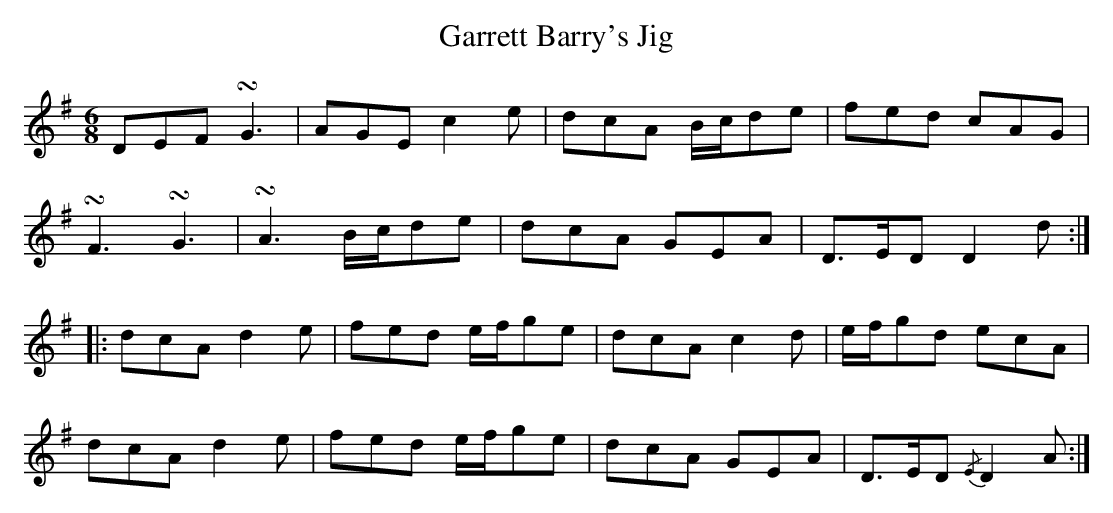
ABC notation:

X:1
U: ~ = !turn!
T:Garrett Barry's Jig
L:1/8
M:6/8
K:G
DEF ~G3 | AGE c2 e | dcA B/2c/2de | fed cAG |
~F3 ~G3 | ~A3 B/2c/2de | dcA GEA | D>ED D2 d ::
dcA d2 e | fed e/2f/2ge | dcA c2 d | e/2f/2gd ecA |
dcA d2 e | fed e/2f/2ge | dcA GEA | D>ED {/E}D2 A :|]
